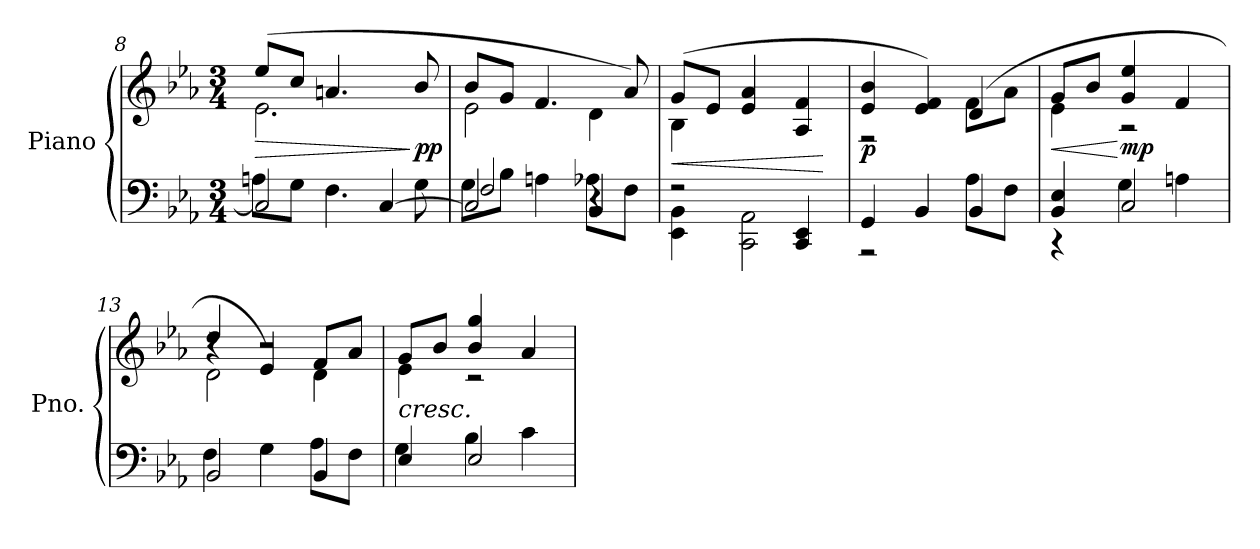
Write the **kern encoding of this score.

**kern	**kern	**dynam
*part1	*part1	*part1
*staff2	*staff1	*staff1/2
*I"Piano	*	*
*I'Pno.	*	*
*clefF4	*clefG2	*
*k[b-e-a-]	*k[b-e-a-]	*
*M3/4	*M3/4	*
=8	=8	=8
*^	*	*
!	!	!	!LO:HP:b
*	*	*^	*
2C/]	8An\L	(>8ee-/L	2.e-\	>
.	8G\J	8cc/J	.	.
.	4.F\	4.an/	.	.
[4C/	.	.	.	.
!	!	!	!	!LO:DY:n=1:b
.	8G\	8b-/	.	] pp
!!LO:LB:g=z	!!
=9	=9	=9	=9	=9
*	*^	*	*	*
2C/]	8G\L	2F/	8b-/L	2e-\	.
.	8B-\J	.	8g/J	.	.
.	4An\	.	4.f/	.	.
4BB-/	8A-X\L	4r	.	4d\	.
.	8F\J	.	8a-/)	.	.
*	*v	*v	*	*	*
=10	=10	=10	=10	=10
!	!	!	!	!LO:HP:b
2r	4EE-\ 4BB-\	(>8g/L	4B-\	<
.	.	8e-/J	.	.
.	2CC\ 2AA-\	4e-/ 4a-/	2ryy	.
4CC/ 4EE-/	.	4A-/ 4f/	.	.
*v	*v	*	*	*
*	*v	*v	*
.	.	[
=11	=11	=11
*^	*^	*
!	!	!	!	!LO:DY:b
4GG/	2r	4e-/ 4b-/	2r	p
4BB-/	.	4e-/ 4f/)	.	.
4BB-/	8A-\L	(>4d/	8f\L	.
.	8F\J	.	8a-\J	.
=12	=12	=12	=12	=12
!	!	!	!	!LO:HP:b
4BB-/ 4E-/	4r	8g/L	4e-\	<
.	.	8b-/J	.	.
!	!	!	!	!LO:DY:n=1:b
2C/	4G\	4g/ 4ee-/	2r	[ mp
.	4An\	4f/	.	.
=13	=13	=13	=13	=13
*	*	*	*^	*
2BB-/	4F\	4r	2d\	4dd/	.
.	4G\	4e-/)	.	2r	.
4BB-/	8A-\L	8f/L	4d\	.	.
.	8F\J	8a-/J	.	.	.
*	*	*	*v	*v	*
=14	=14	=14	=14	=14
!	!	!LO:TX:b:i:t=cresc.	!	!
4E-/	4G\	8g/L	4e-\	.
.	.	8b-/J	.	.
2E-/	4B-\	4b-/ 4gg/	2r	.
.	4c\	4a-/	.	.
*v	*v	*	*	*
*	*v	*v	*
=	=	=
*-	*-	*-
